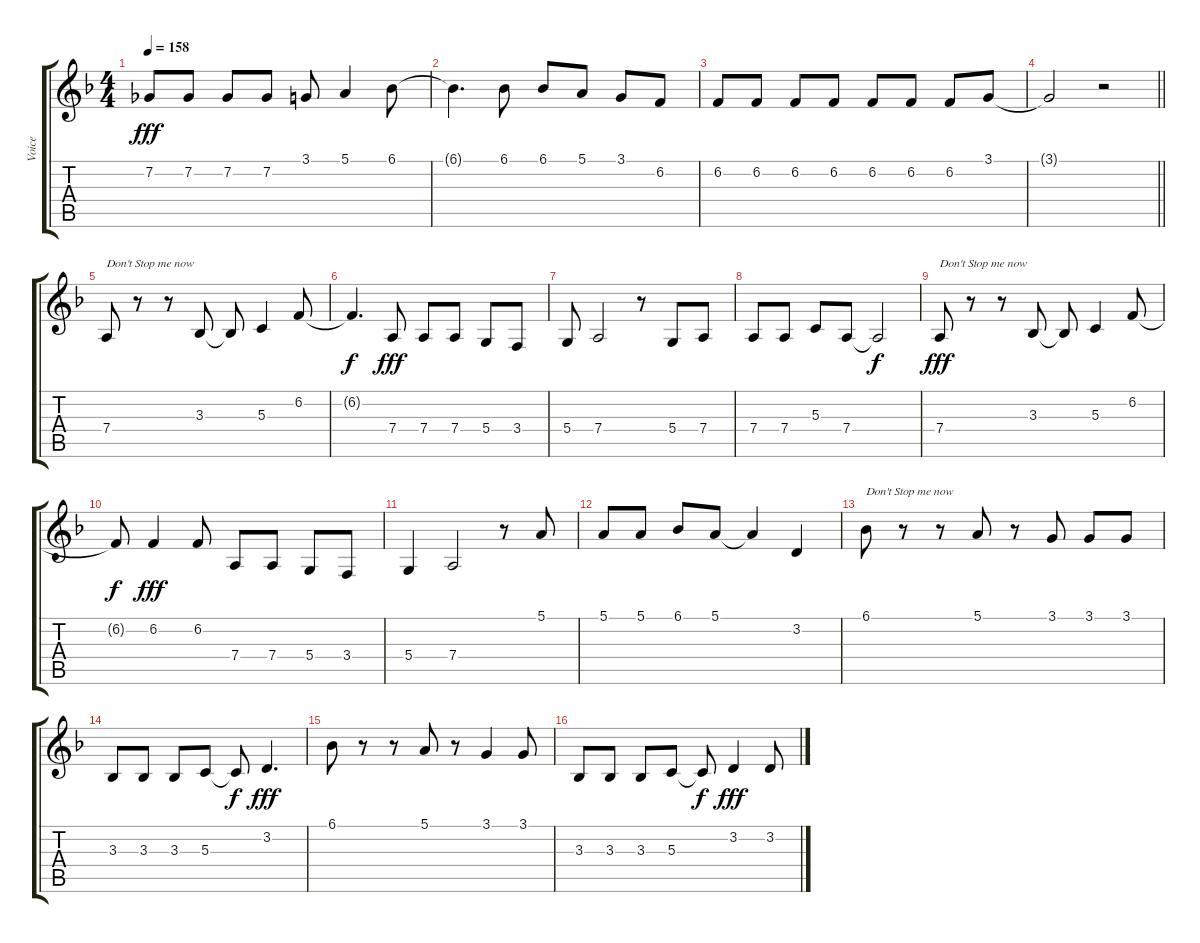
\track ("Voice" "Voice") {instrument violin}
\staff {score tabs}
\tuning (E4 B3 G3 D3 A2 E2) {hide}
\ts (4 4)
\tempo 158
\clef g2
\ks f
7.2.8{dy fff} 7.2.8 7.2.8 7.2.8 3.1.8 5.1.4 6.1.8 |
6.1{t}.4{d} 6.1.8 6.1.8 5.1.8 3.1.8 6.2.8 |
6.2.8 6.2.8 6.2.8 6.2.8 6.2.8 6.2.8 6.2.8 3.1.8 |
\barLineRight lightlight
3.1{t}.2 r.2 |
\section ("" "")
7.4.8{txt "Don't Stop me now"} r.8 r.8 3.3.8 3.3{t}.8 5.3.4 6.2.8 |
6.2{t}.4{d dy f} 7.4.8{dy fff} 7.4.8 7.4.8 5.4.8 3.4.8 |
5.4.8 7.4.2 r.8 5.4.8 7.4.8 |
7.4.8 7.4.8 5.3.8 7.4.8 7.4{t}.2{dy f} |
7.4.8{txt "Don't Stop me now" dy fff} r.8 r.8 3.3.8 3.3{t}.8 5.3.4 6.2.8 |
6.2{t}.8{dy f} 6.2.4{dy fff} 6.2.8 7.4.8 7.4.8 5.4.8 3.4.8 |
5.4.4 7.4.2 r.8 5.1.8 |
5.1.8 5.1.8 6.1.8 5.1.8 5.1{t}.4 3.2.4 |
6.1.8{txt "Don't Stop me now"} r.8 r.8 5.1.8 r.8 3.1.8 3.1.8 3.1.8 |
3.3.8 3.3.8 3.3.8 5.3.8 5.3{t}.8{dy f} 3.2.4{d dy fff} |
6.1.8 r.8 r.8 5.1.8 r.8 3.1.4 3.1.8 |
3.3.8 3.3.8 3.3.8 5.3.8 5.3{t}.8{dy f} 3.2.4{dy fff} 3.2.8
